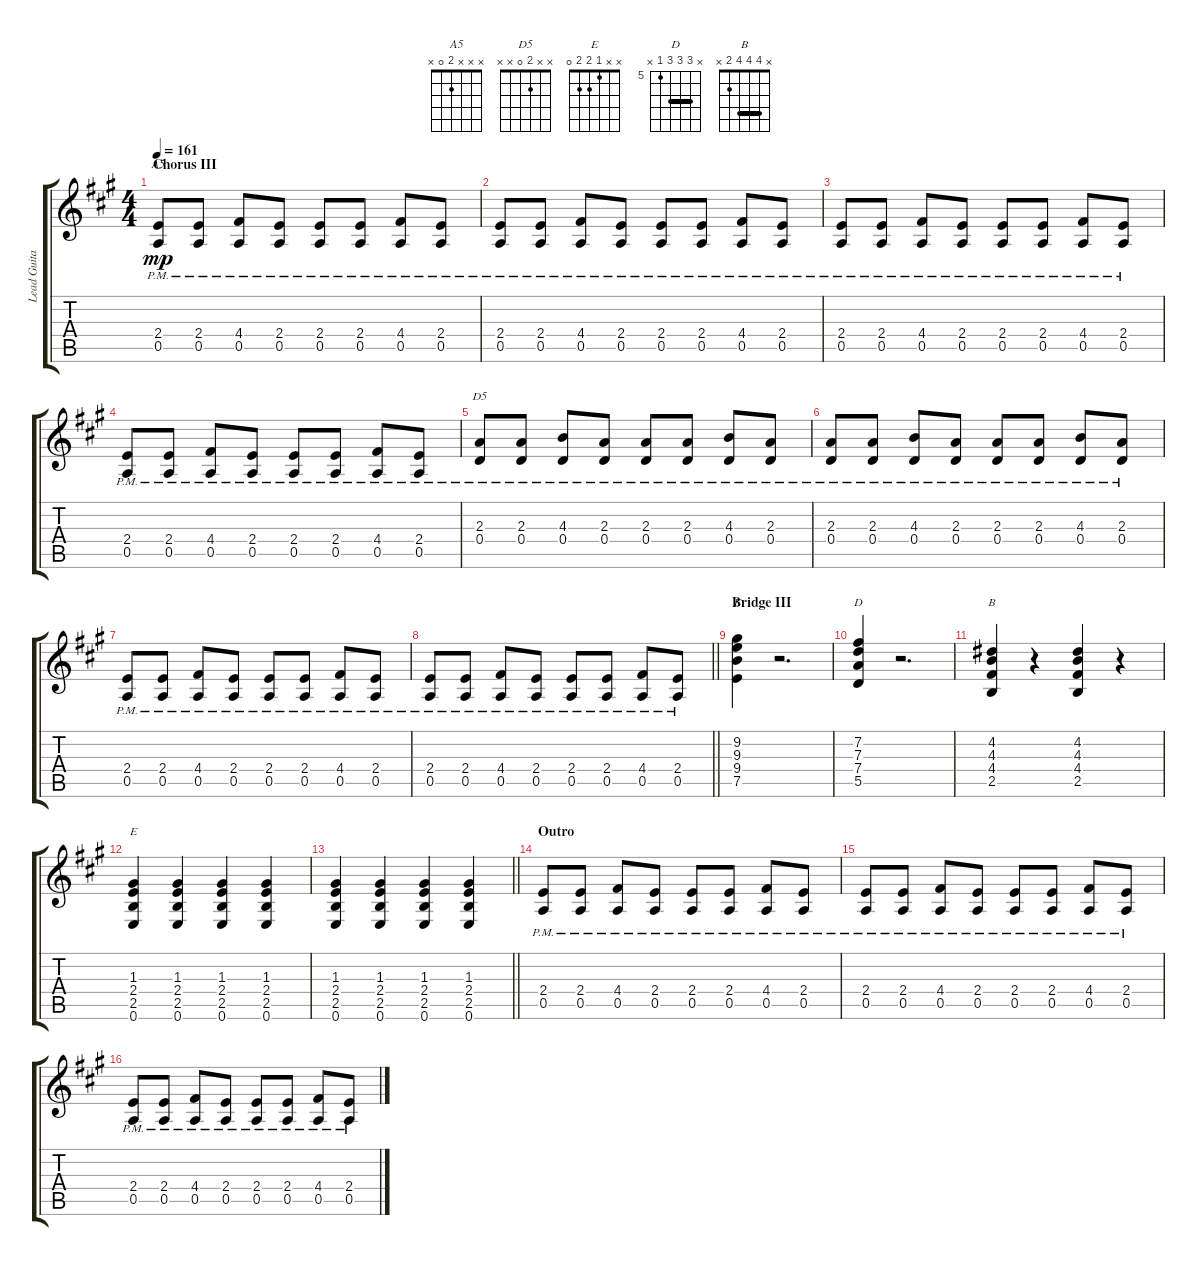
\track ("Lead Guitar" "Lead Guita") {instrument electricguitarclean}
\staff {score tabs}
\tuning (E4 B3 G3 D3 A2 E2) {hide}
\chord ("A5" x x x 2 0 x)
\chord ("D5" x x 2 0 x x)
\chord ("E" x 9 9 9 7 x) {firstfret 7 barre 9}
\chord ("D" x 7 7 7 5 x) {firstfret 5 barre 7}
\chord ("B" x 4 4 4 2 x) {barre 4}
\chord ("E" x x 1 2 2 0)
\ts (4 4)
\section ("" "Chorus III")
\tempo 161
\clef g2
\ks a
(2.4 0.5{pm}).8{ch "A5" dy mp} (2.4 0.5{pm}).8 (4.4 0.5{pm}).8 (2.4 0.5{pm}).8 (2.4 0.5{pm}).8 (2.4 0.5{pm}).8 (4.4 0.5{pm}).8 (2.4 0.5{pm}).8 |
(2.4 0.5{pm}).8 (2.4 0.5{pm}).8 (4.4 0.5{pm}).8 (2.4 0.5{pm}).8 (2.4 0.5{pm}).8 (2.4 0.5{pm}).8 (4.4 0.5{pm}).8 (2.4 0.5{pm}).8 |
(2.4 0.5{pm}).8 (2.4 0.5{pm}).8 (4.4 0.5{pm}).8 (2.4 0.5{pm}).8 (2.4 0.5{pm}).8 (2.4 0.5{pm}).8 (4.4 0.5{pm}).8 (2.4 0.5{pm}).8 |
(2.4 0.5{pm}).8 (2.4 0.5{pm}).8 (4.4 0.5{pm}).8 (2.4 0.5{pm}).8 (2.4 0.5{pm}).8 (2.4 0.5{pm}).8 (4.4 0.5{pm}).8 (2.4 0.5{pm}).8 |
(2.3 0.4{pm}).8{ch "D5"} (2.3 0.4{pm}).8 (4.3 0.4{pm}).8 (2.3 0.4{pm}).8 (2.3 0.4{pm}).8 (2.3 0.4{pm}).8 (4.3 0.4{pm}).8 (2.3 0.4{pm}).8 |
(2.3 0.4{pm}).8 (2.3 0.4{pm}).8 (4.3 0.4{pm}).8 (2.3 0.4{pm}).8 (2.3 0.4{pm}).8 (2.3 0.4{pm}).8 (4.3 0.4{pm}).8 (2.3 0.4{pm}).8 |
(2.4{pm} 0.5).8 (2.4{pm} 0.5).8 (4.4{pm} 0.5).8 (2.4{pm} 0.5).8 (2.4{pm} 0.5).8 (2.4{pm} 0.5).8 (4.4{pm} 0.5).8 (2.4{pm} 0.5).8 |
\barLineRight lightlight
(2.4{pm} 0.5).8 (2.4{pm} 0.5).8 (4.4{pm} 0.5).8 (2.4{pm} 0.5).8 (2.4{pm} 0.5).8 (2.4{pm} 0.5).8 (4.4{pm} 0.5).8 (2.4{pm} 0.5).8 |
\section ("" "Bridge III")
(9.2 9.3 9.4 7.5).4{ch "E" instrument electricguitarclean} r.2{d} |
(7.2 7.3 7.4 5.5).4{ch "D"} r.2{d} |
(4.2 4.3 4.4 2.5).4{ch "B"} r.4 (4.2 4.3 4.4 2.5).4 r.4 |
(1.3 2.4 2.5 0.6).4{ch "E"} (1.3 2.4 2.5 0.6).4 (1.3 2.4 2.5 0.6).4 (1.3 2.4 2.5 0.6).4 |
\barLineRight lightlight
(1.3 2.4 2.5 0.6).4 (1.3 2.4 2.5 0.6).4 (1.3 2.4 2.5 0.6).4 (1.3 2.4 2.5 0.6).4 |
\section ("" "Outro")
(2.4{pm} 0.5).8{instrument electricguitarjazz} (2.4{pm} 0.5).8 (4.4{pm} 0.5).8 (2.4{pm} 0.5).8 (2.4{pm} 0.5).8 (2.4{pm} 0.5).8 (4.4{pm} 0.5).8 (2.4{pm} 0.5).8 |
(2.4{pm} 0.5).8 (2.4{pm} 0.5).8 (4.4{pm} 0.5).8 (2.4{pm} 0.5).8 (2.4{pm} 0.5).8 (2.4{pm} 0.5).8 (4.4{pm} 0.5).8 (2.4{pm} 0.5).8 |
(2.4{pm} 0.5).8 (2.4{pm} 0.5).8 (4.4{pm} 0.5).8 (2.4{pm} 0.5).8 (2.4{pm} 0.5).8 (2.4{pm} 0.5).8 (4.4{pm} 0.5).8 (2.4{pm} 0.5).8
